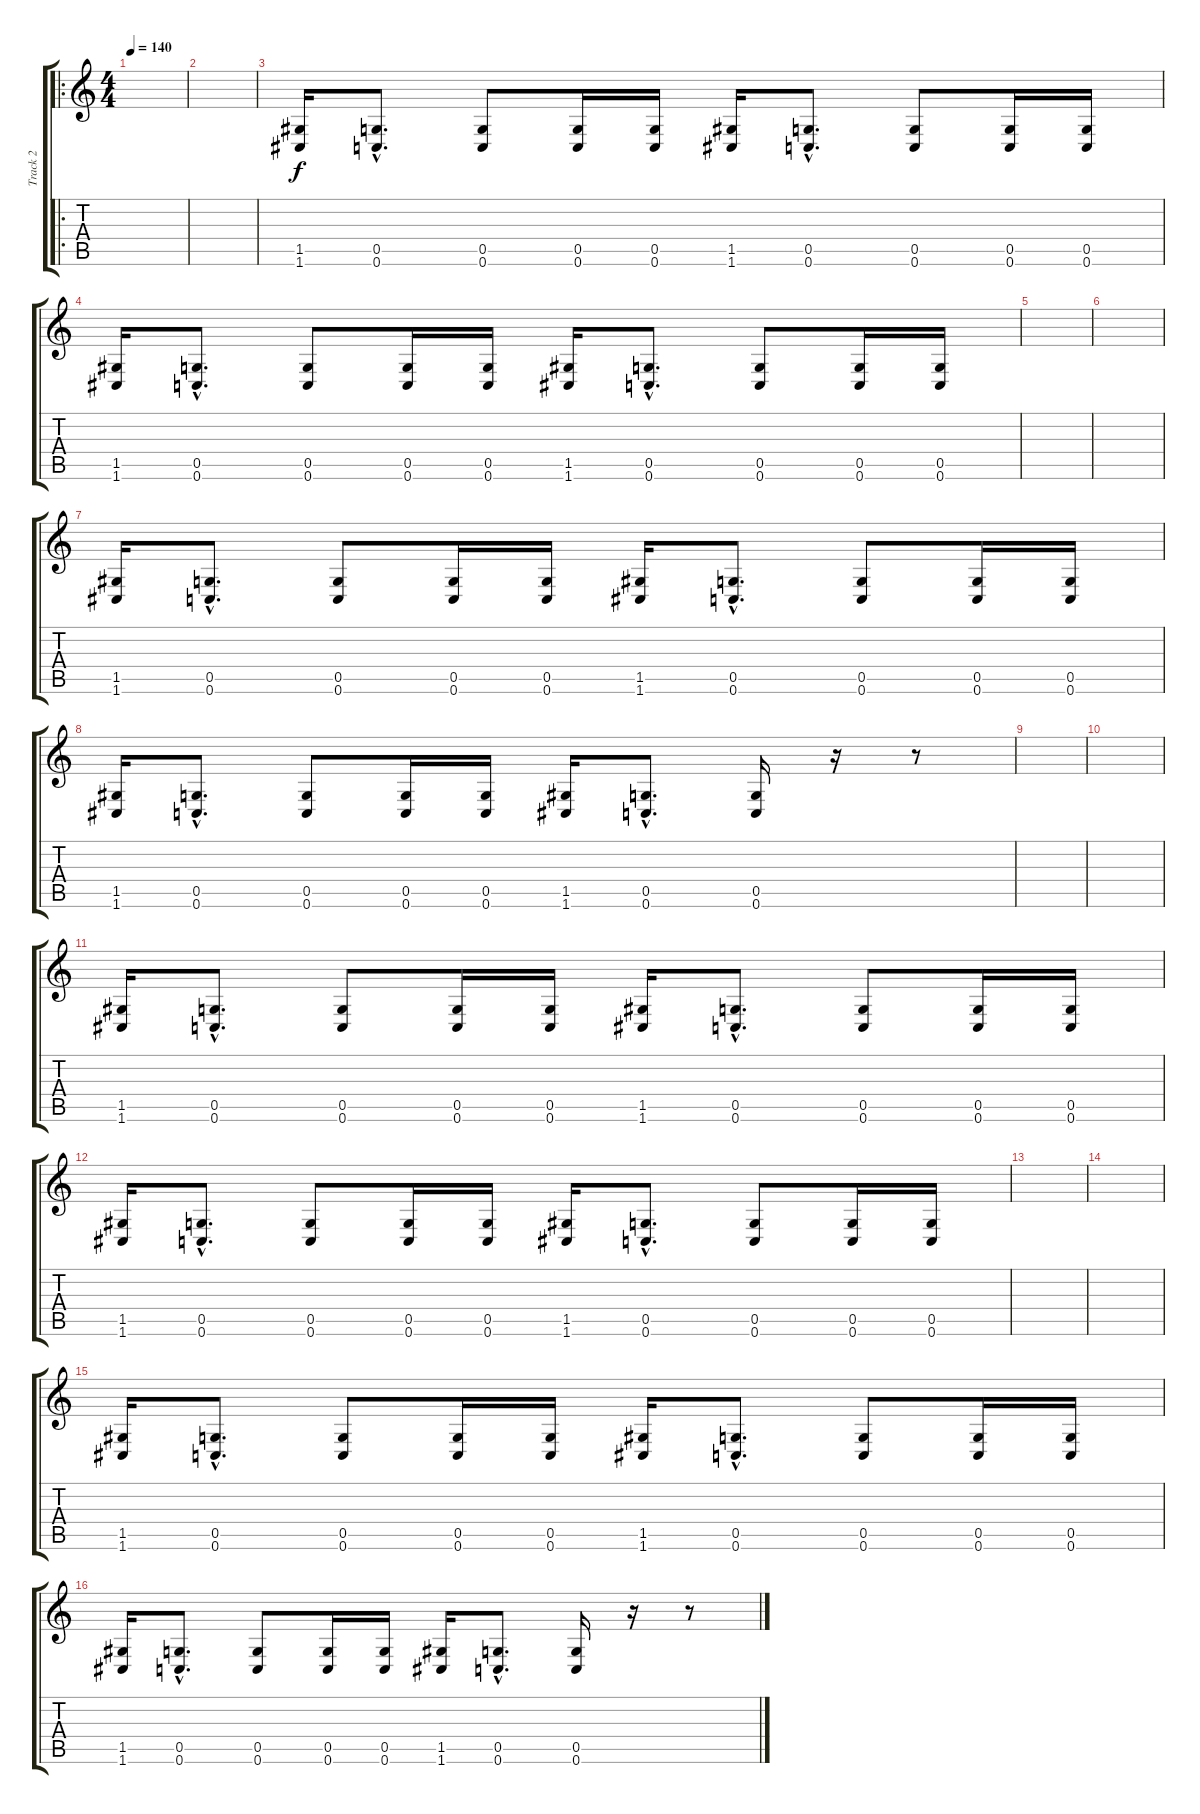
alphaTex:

\track ("Track 2" "Track 2") {instrument overdrivenguitar}
\staff {score tabs}
\tuning (D4 A3 F3 C3 G2 C2) {hide}
\ro
\ts (4 4)
\tempo 140
\clef g2
\ks c
|
|
(1.5 1.6).16 (0.5{hac} 0.6{hac}).8{d} (0.5 0.6).8 (0.5 0.6).16 (0.5 0.6).16 (1.5 1.6).16 (0.5{hac} 0.6{hac}).8{d} (0.5 0.6).8 (0.5 0.6).16 (0.5 0.6).16 |
(1.5 1.6).16 (0.5{hac} 0.6{hac}).8{d} (0.5 0.6).8 (0.5 0.6).16 (0.5 0.6).16 (1.5 1.6).16 (0.5{hac} 0.6{hac}).8{d} (0.5 0.6).8 (0.5 0.6).16 (0.5 0.6).16 |
|
|
(1.5 1.6).16 (0.5{hac} 0.6{hac}).8{d} (0.5 0.6).8 (0.5 0.6).16 (0.5 0.6).16 (1.5 1.6).16 (0.5{hac} 0.6{hac}).8{d} (0.5 0.6).8 (0.5 0.6).16 (0.5 0.6).16 |
(1.5 1.6).16 (0.5{hac} 0.6{hac}).8{d} (0.5 0.6).8 (0.5 0.6).16 (0.5 0.6).16 (1.5 1.6).16 (0.5{hac} 0.6{hac}).8{d} (0.5 0.6).16 r.16 r.8 |
|
|
(1.5 1.6).16 (0.5{hac} 0.6{hac}).8{d} (0.5 0.6).8 (0.5 0.6).16 (0.5 0.6).16 (1.5 1.6).16 (0.5{hac} 0.6{hac}).8{d} (0.5 0.6).8 (0.5 0.6).16 (0.5 0.6).16 |
(1.5 1.6).16 (0.5{hac} 0.6{hac}).8{d} (0.5 0.6).8 (0.5 0.6).16 (0.5 0.6).16 (1.5 1.6).16 (0.5{hac} 0.6{hac}).8{d} (0.5 0.6).8 (0.5 0.6).16 (0.5 0.6).16 |
|
|
(1.5 1.6).16 (0.5{hac} 0.6{hac}).8{d} (0.5 0.6).8 (0.5 0.6).16 (0.5 0.6).16 (1.5 1.6).16 (0.5{hac} 0.6{hac}).8{d} (0.5 0.6).8 (0.5 0.6).16 (0.5 0.6).16 |
(1.5 1.6).16 (0.5{hac} 0.6{hac}).8{d} (0.5 0.6).8 (0.5 0.6).16 (0.5 0.6).16 (1.5 1.6).16 (0.5{hac} 0.6{hac}).8{d} (0.5 0.6).16 r.16 r.8
